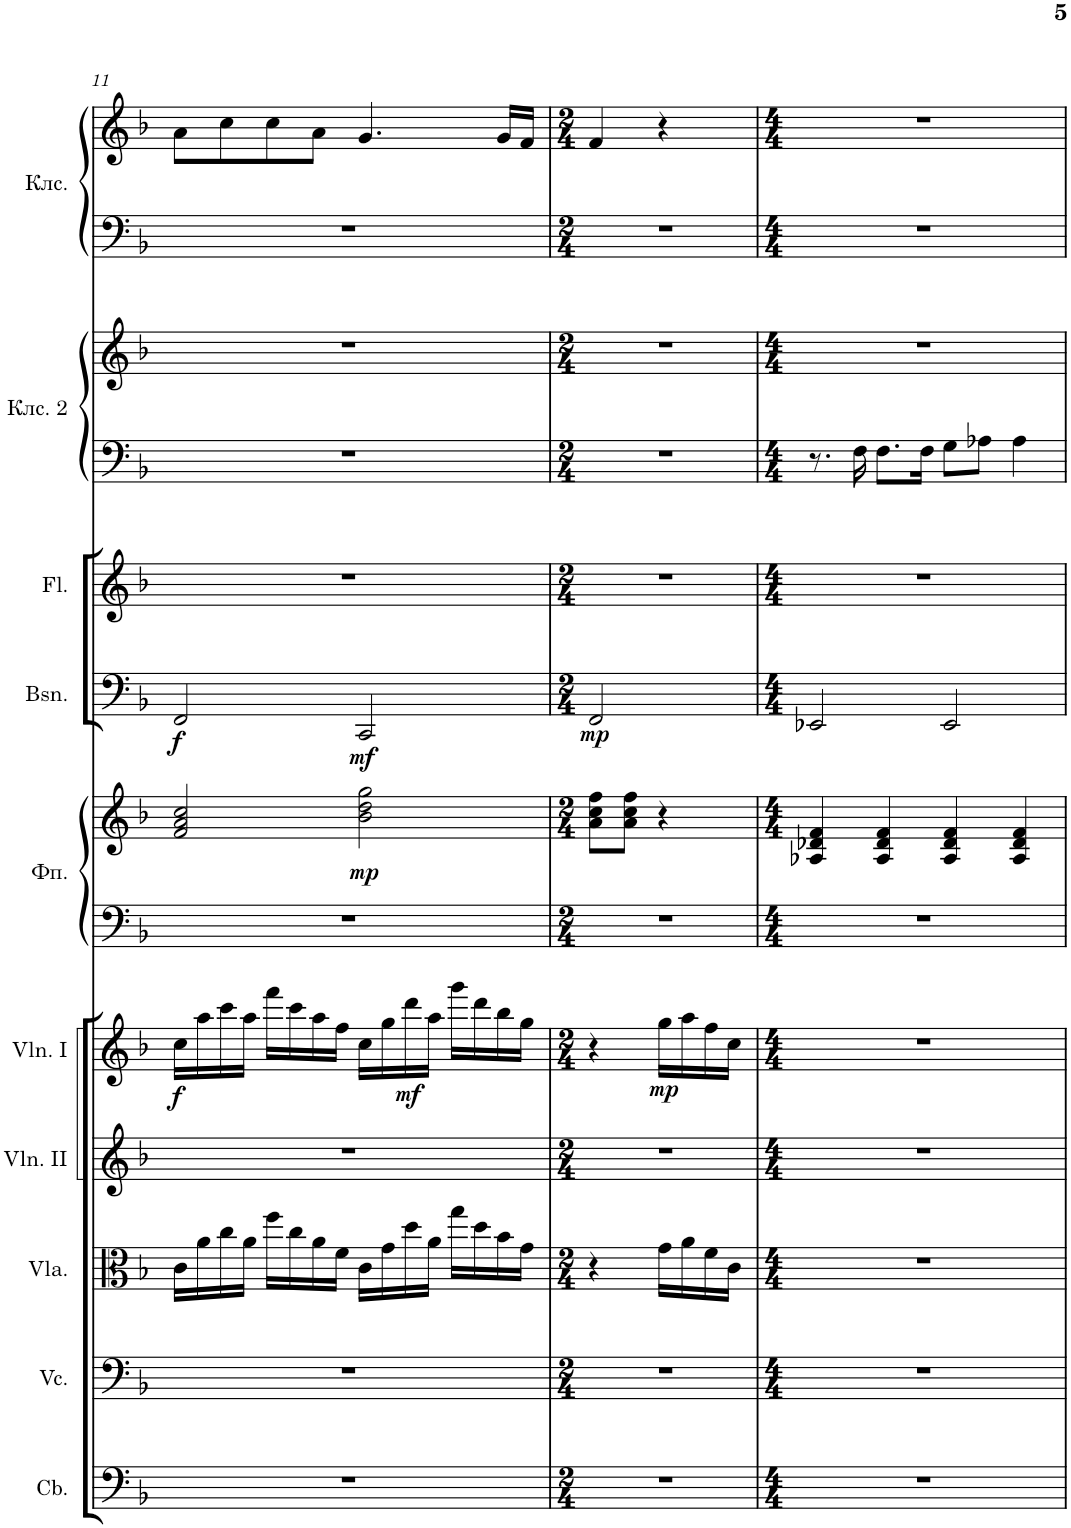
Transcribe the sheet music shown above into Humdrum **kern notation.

**kern	**kern	**kern	**kern	**kern	**dynam	**kern	**kern	**dynam	**kern	**dynam	**kern	**kern	**kern	**kern	**kern
*part10	*part9	*part8	*part7	*part6	*part6	*part5	*part5	*part5	*part4	*part4	*part3	*part2	*part2	*part1	*part1
*staff13	*staff12	*staff11	*staff10	*staff9	*staff9	*staff8	*staff7	*staff7/8	*staff6	*staff6	*staff5	*staff4	*staff3	*staff2	*staff1
*I"Contrabasses	*I"Violoncellos	*I"Violas	*I"Violins II	*I"Violins I	*	*I"Фортепиано	*	*	*I"Bassoons	*	*I"Flutes	*I"Клавесин 2	*	*I"Клавесин	*
*I'Cb.	*I'Vc.	*I'Vla.	*I'Vln. II	*I'Vln. I	*	*	*	*	*I'Bsn.	*	*I'Fl.	*	*	*	*
!!LO:PB:g=z
*clefF4	*clefF4	*clefC3	*clefG2	*clefG2	*	*clefF4	*clefG2	*	*clefF4	*	*clefG2	*clefF4	*clefG2	*clefF4	*clefG2
*Trd7c12	*	*	*	*	*	*	*	*	*	*	*	*	*	*	*
*k[b-]	*k[b-]	*k[b-]	*k[b-]	*k[b-]	*	*k[b-]	*k[b-]	*	*k[b-]	*	*k[b-]	*k[b-]	*k[b-]	*k[b-]	*k[b-]
*M4/4	*M4/4	*M4/4	*M4/4	*M4/4	*	*M4/4	*M4/4	*	*M4/4	*	*M4/4	*M4/4	*M4/4	*M4/4	*M4/4
=11	=11	=11	=11	=11	=11	=11	=11	=11	=11	=11	=11	=11	=11	=11	=11
!	!	!	!	!	!LO:DY:b	!	!	!	!	!LO:DY:b	!	!	!	!	!
1r	1r	16c\LL	1r	16cc\LL	f	1r	2f/ 2a/ 2cc/	.	2FF/	f	1r	1r	1r	1r	8a\L
.	.	16a\	.	16aa\	.	.	.	.	.	.	.	.	.	.	.
.	.	16cc\	.	16ccc\	.	.	.	.	.	.	.	.	.	.	8cc\
.	.	16a\JJ	.	16aa\JJ	.	.	.	.	.	.	.	.	.	.	.
.	.	16ff\LL	.	16fff\LL	.	.	.	.	.	.	.	.	.	.	8cc\
.	.	16cc\	.	16ccc\	.	.	.	.	.	.	.	.	.	.	.
.	.	16a\	.	16aa\	.	.	.	.	.	.	.	.	.	.	8a\J
.	.	16f\JJ	.	16ff\JJ	.	.	.	.	.	.	.	.	.	.	.
!	!	!	!	!	!	!	!	!LO:DY:b	!	!LO:DY:b	!	!	!	!	!
.	.	16c\LL	.	16cc\LL	.	.	2b-\ 2dd\ 2gg\	mp	2CC/	mf	.	.	.	.	4.g/
.	.	16g\	.	16gg\	.	.	.	.	.	.	.	.	.	.	.
!	!	!	!	!	!LO:DY:b	!	!	!	!	!	!	!	!	!	!
.	.	16dd\	.	16ddd\	mf	.	.	.	.	.	.	.	.	.	.
.	.	16a\JJ	.	16aa\JJ	.	.	.	.	.	.	.	.	.	.	.
.	.	16gg\LL	.	16ggg\LL	.	.	.	.	.	.	.	.	.	.	.
.	.	16dd\	.	16ddd\	.	.	.	.	.	.	.	.	.	.	.
.	.	16b-\	.	16bb-\	.	.	.	.	.	.	.	.	.	.	16g/LL
.	.	16g\JJ	.	16gg\JJ	.	.	.	.	.	.	.	.	.	.	16f/JJ
=12	=12	=12	=12	=12	=12	=12	=12	=12	=12	=12	=12	=12	=12	=12	=12
*M2/4	*M2/4	*M2/4	*M2/4	*M2/4	*	*M2/4	*M2/4	*	*M2/4	*	*M2/4	*M2/4	*M2/4	*M2/4	*M2/4
!	!	!	!	!	!	!	!	!	!	!LO:DY:b	!	!	!	!	!
2r	2r	4r	2r	4r	.	2r	8a\ 8cc\ 8ff\L	.	2FF/	mp	2r	2r	2r	2r	4f/
.	.	.	.	.	.	.	8a\ 8cc\ 8ff\J	.	.	.	.	.	.	.	.
!	!	!	!	!	!LO:DY:b	!	!	!	!	!	!	!	!	!	!
.	.	16g\LL	.	16gg\LL	mp	.	4r	.	.	.	.	.	.	.	4r
.	.	16a\	.	16aa\	.	.	.	.	.	.	.	.	.	.	.
.	.	16f\	.	16ff\	.	.	.	.	.	.	.	.	.	.	.
.	.	16c\JJ	.	16cc\JJ	.	.	.	.	.	.	.	.	.	.	.
=13	=13	=13	=13	=13	=13	=13	=13	=13	=13	=13	=13	=13	=13	=13	=13
*M4/4	*M4/4	*M4/4	*M4/4	*M4/4	*	*M4/4	*M4/4	*	*M4/4	*	*M4/4	*M4/4	*M4/4	*M4/4	*M4/4
1r	1r	1r	1r	1r	.	1r	4A-X/ 4d-X/ 4f/	.	2EE-X/	.	1r	8.r	1r	1r	1r
.	.	.	.	.	.	.	.	.	.	.	.	16F\	.	.	.
.	.	.	.	.	.	.	4A-/ 4d-/ 4f/	.	.	.	.	8.F\L	.	.	.
.	.	.	.	.	.	.	.	.	.	.	.	16F\Jk	.	.	.
.	.	.	.	.	.	.	4A-/ 4d-/ 4f/	.	2EE-/	.	.	8G\L	.	.	.
.	.	.	.	.	.	.	.	.	.	.	.	8A-X\J	.	.	.
.	.	.	.	.	.	.	4A-/ 4d-/ 4f/	.	.	.	.	4A-\	.	.	.
=	=	=	=	=	=	=	=	=	=	=	=	=	=	=	=
*-	*-	*-	*-	*-	*-	*-	*-	*-	*-	*-	*-	*-	*-	*-	*-
